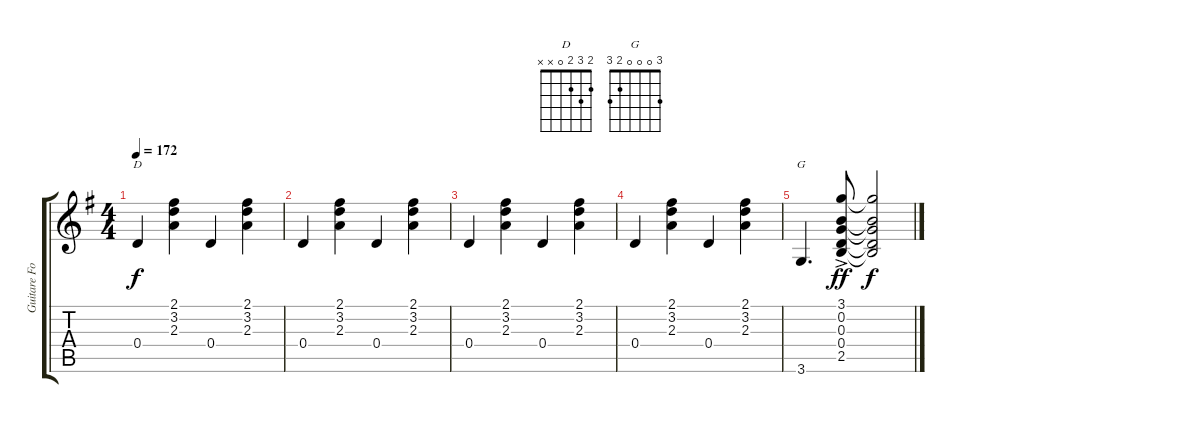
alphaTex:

\track ("Guitare Folk" "Guitare Fo") {instrument acousticguitarsteel}
\staff {score tabs}
\tuning (E4 B3 G3 D3 A2 E2) {hide}
\chord ("D" 2 3 2 0 x x)
\chord ("G" 3 0 0 0 2 3)
\ts (4 4)
\tempo 172
\clef g2
\ks g
0.4.4{ch "D" dy f} (2.1 3.2 2.3).4 0.4.4 (2.1 3.2 2.3).4 |
0.4.4 (2.1 3.2 2.3).4 0.4.4 (2.1 3.2 2.3).4 |
0.4.4 (2.1 3.2 2.3).4 0.4.4 (2.1 3.2 2.3).4 |
0.4.4 (2.1 3.2 2.3).4 0.4.4 (2.1 3.2 2.3).4 |
3.6.4{d ch "G"} (3.1 0.2 0.3{ac} 0.4 2.5).8{dy ff} (3.1{t} 0.2{t} 0.3{t} 0.4{t} 2.5{t}).2{dy f}
